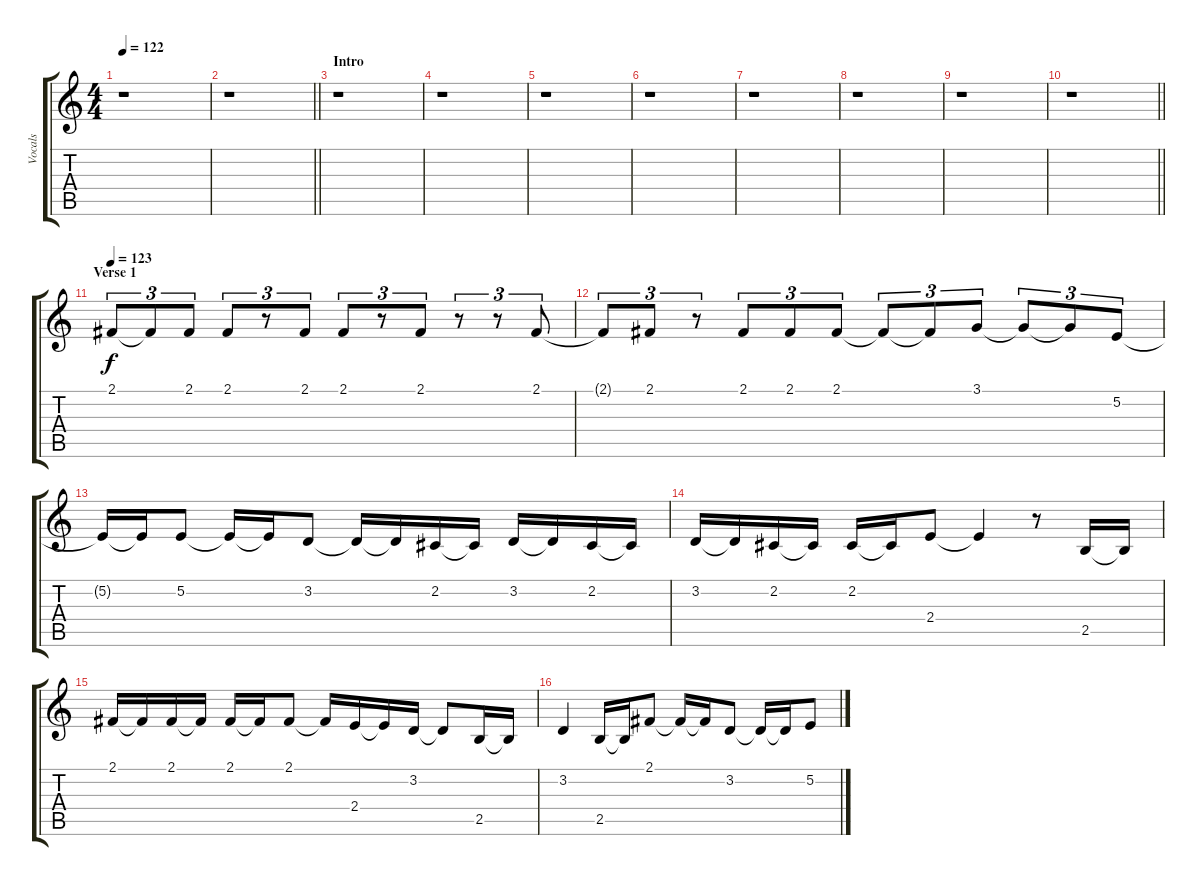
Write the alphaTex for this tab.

\track ("Vocals    " "Vocals    ") {instrument altosax}
\staff {score tabs}
\tuning (E4 B3 G4 D4 A3 E3) {hide}
\ts (4 4)
\tempo 122
\clef g2
\ks c
r.1{dy f instrument altosax} |
\barLineRight lightlight
r.1 |
\section ("" "Intro")
r.1 |
r.1 |
r.1 |
r.1 |
r.1 |
r.1 |
r.1 |
\barLineRight lightlight
r.1 |
\section ("" "Verse 1")
\tempo 123
2.1.8{tu (3 2)} 2.1{t}.8{tu (3 2)} 2.1.8{tu (3 2)} 2.1.8{tu (3 2)} r.8{tu (3 2)} 2.1.8{tu (3 2)} 2.1.8{tu (3 2)} r.8{tu (3 2)} 2.1.8{tu (3 2)} r.8{tu (3 2)} r.8{tu (3 2)} 2.1.8{tu (3 2)} |
2.1{t}.8{tu (3 2)} 2.1.8{tu (3 2)} r.8{tu (3 2)} 2.1.8{tu (3 2)} 2.1.8{tu (3 2)} 2.1.8{tu (3 2)} 2.1{t}.8{tu (3 2)} 2.1{t}.8{tu (3 2)} 3.1.8{tu (3 2)} 3.1{t}.8{tu (3 2)} 3.1{t}.8{tu (3 2)} 5.2.8{tu (3 2)} |
5.2{t}.16 5.2{t}.16 5.2.8 5.2{t}.16 5.2{t}.16 3.2.8 3.2{t}.16 3.2{t}.16 2.2.16 2.2{t}.16 3.2.16 3.2{t}.16 2.2.16 2.2{t}.16 |
3.2.16 3.2{t}.16 2.2.16 2.2{t}.16 2.2.16 2.2{t}.16 2.4.8 2.4{t}.4 r.8 2.5.16 2.5{t}.16 |
2.1.16 2.1{t}.16 2.1.16 2.1{t}.16 2.1.16 2.1{t}.16 2.1.8 2.1{t}.16 2.4.16 2.4{t}.16 3.2.16 3.2{t}.8 2.5.16 2.5{t}.16 |
3.2.4 2.5.16 2.5{t}.16 2.1.8 2.1{t}.16 2.1{t}.16 3.2.8 3.2{t}.16 3.2{t}.16 5.2.8
